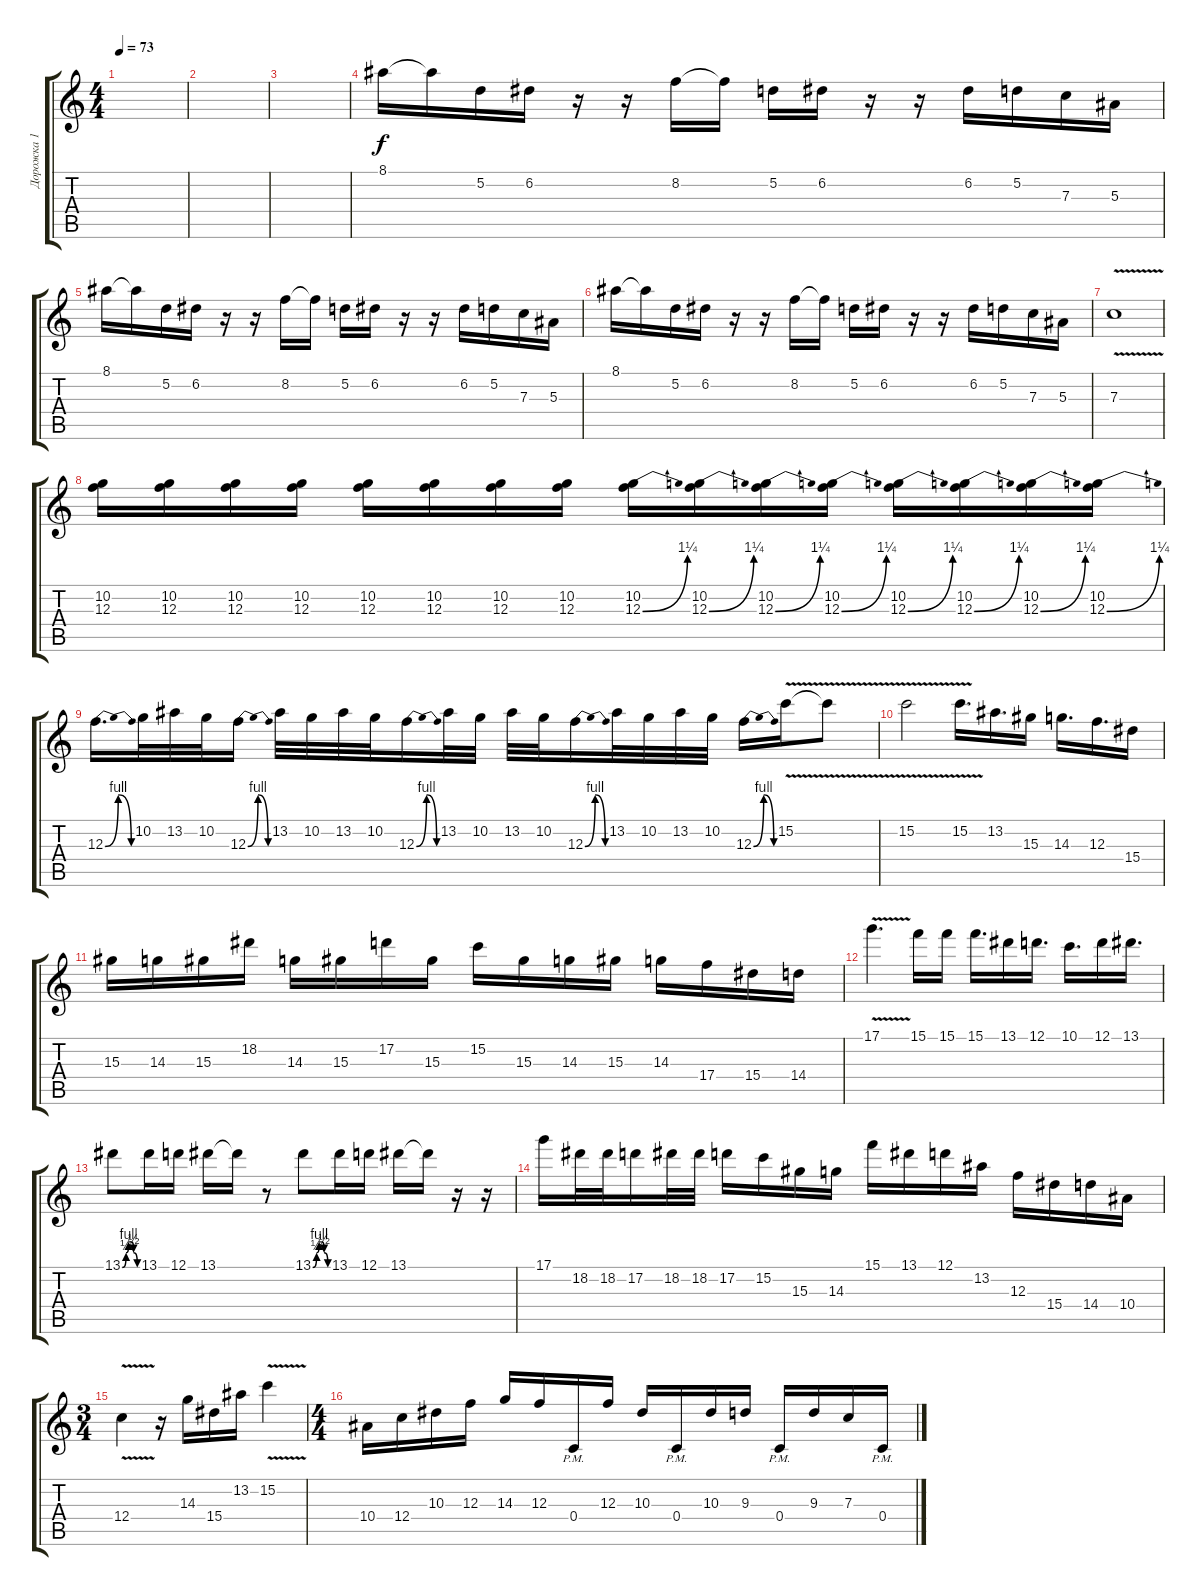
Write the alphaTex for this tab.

\track ("Дорожка 1" "Дорожка 1") {instrument distortionguitar}
\staff {score tabs}
\tuning (D4 A3 F3 C3 G2 C2) {hide}
\ts (4 4)
\tempo 73
\clef g2
\ks c
|
|
|
8.1.16 8.1{t}.16 5.2.16 6.2.16 r.16 r.16 8.2.16 8.2{t}.16 5.2.16 6.2.16 r.16 r.16 6.2.16 5.2.16 7.3.16 5.3.16 |
8.1.16 8.1{t}.16 5.2.16 6.2.16 r.16 r.16 8.2.16 8.2{t}.16 5.2.16 6.2.16 r.16 r.16 6.2.16 5.2.16 7.3.16 5.3.16 |
8.1.16 8.1{t}.16 5.2.16 6.2.16 r.16 r.16 8.2.16 8.2{t}.16 5.2.16 6.2.16 r.16 r.16 6.2.16 5.2.16 7.3.16 5.3.16 |
7.3{v}.1 |
(10.2 12.3).16{volume 16} (10.2 12.3).16 (10.2 12.3).16 (10.2 12.3).16 (10.2 12.3).16 (10.2 12.3).16 (10.2 12.3).16 (10.2 12.3).16 (10.2 12.3{be (bend 0 0 60 5)}).16 (10.2 12.3{be (bend 0 0 60 5)}).16 (10.2 12.3{be (bend 0 0 60 5)}).16 (10.2 12.3{be (bend 0 0 60 5)}).16 (10.2 12.3{be (bend 0 0 60 5)}).16 (10.2 12.3{be (bend 0 0 60 5)}).16 (10.2 12.3{be (bend 0 0 60 5)}).16 (10.2 12.3{be (bend 0 0 60 5)}).16 |
12.3{be (bendrelease 0 0 15 4 45 4 60 0)}.16{d} 10.2.32 13.2.32 10.2.32 12.3{be (bendrelease 0 0 15 4 45 4 60 0)}.16 13.2.32 10.2.32 13.2.32 10.2.32 12.3{be (bendrelease 0 0 15 4 45 4 60 0)}.16 13.2.32 10.2.32 13.2.32 10.2.32 12.3{be (bendrelease 0 0 15 4 45 4 60 0)}.16 13.2.32 10.2.32 13.2.32 10.2.32 12.3{be (bendrelease 0 0 15 4 45 4 60 0)}.16 15.2{v}.16 15.2{v t}.8 |
15.2{v}.2 15.2{v}.16{d} 13.2.16{d} 15.3.16 14.3.16{d} 12.3.16{d} 15.4.16 |
15.3.16 14.3.16 15.3.16 18.2.16 14.3.16 15.3.16 17.2.16 15.3.16 15.2.16 15.3.16 14.3.16 15.3.16 14.3.16 17.4.16 15.4.16 14.4.16 |
17.1{v}.4{d} 15.1.16 15.1.16 15.1.16{d} 13.1.16 12.1.16{d} 10.1.16{d} 12.1.16 13.1.16{d} |
13.1{be (custom 0 0 15 2 25 4 30 4 35 4 45 2 60 0)}.8 13.1.16 12.1.16 13.1.16 13.1{t}.16 r.8 13.1{be (custom 0 0 15 2 25 4 30 4 35 4 45 2 60 0)}.8 13.1.16 12.1.16 13.1.16 13.1{t}.16 r.16 r.16 |
17.1.16 18.2.32 18.2.32 17.2.16 18.2.32 18.2.32 17.2.16 15.2.16 15.3.16 14.3.16 15.1.16 13.1.16 12.1.16 13.2.16 12.3.16 15.4.16 14.4.16 10.4.16 |
\ts (3 4)
12.4{v}.4 r.16 14.3.16 15.4.16 13.2.16 15.2{v}.4 |
\ts (4 4)
10.4.16{volume 15} 12.4.16 10.3.16 12.3.16 14.3.16 12.3.16 0.4{pm}.16 12.3.16 10.3.16 0.4{pm}.16 10.3.16 9.3.16 0.4{pm}.16 9.3.16 7.3.16 0.4{pm}.16
